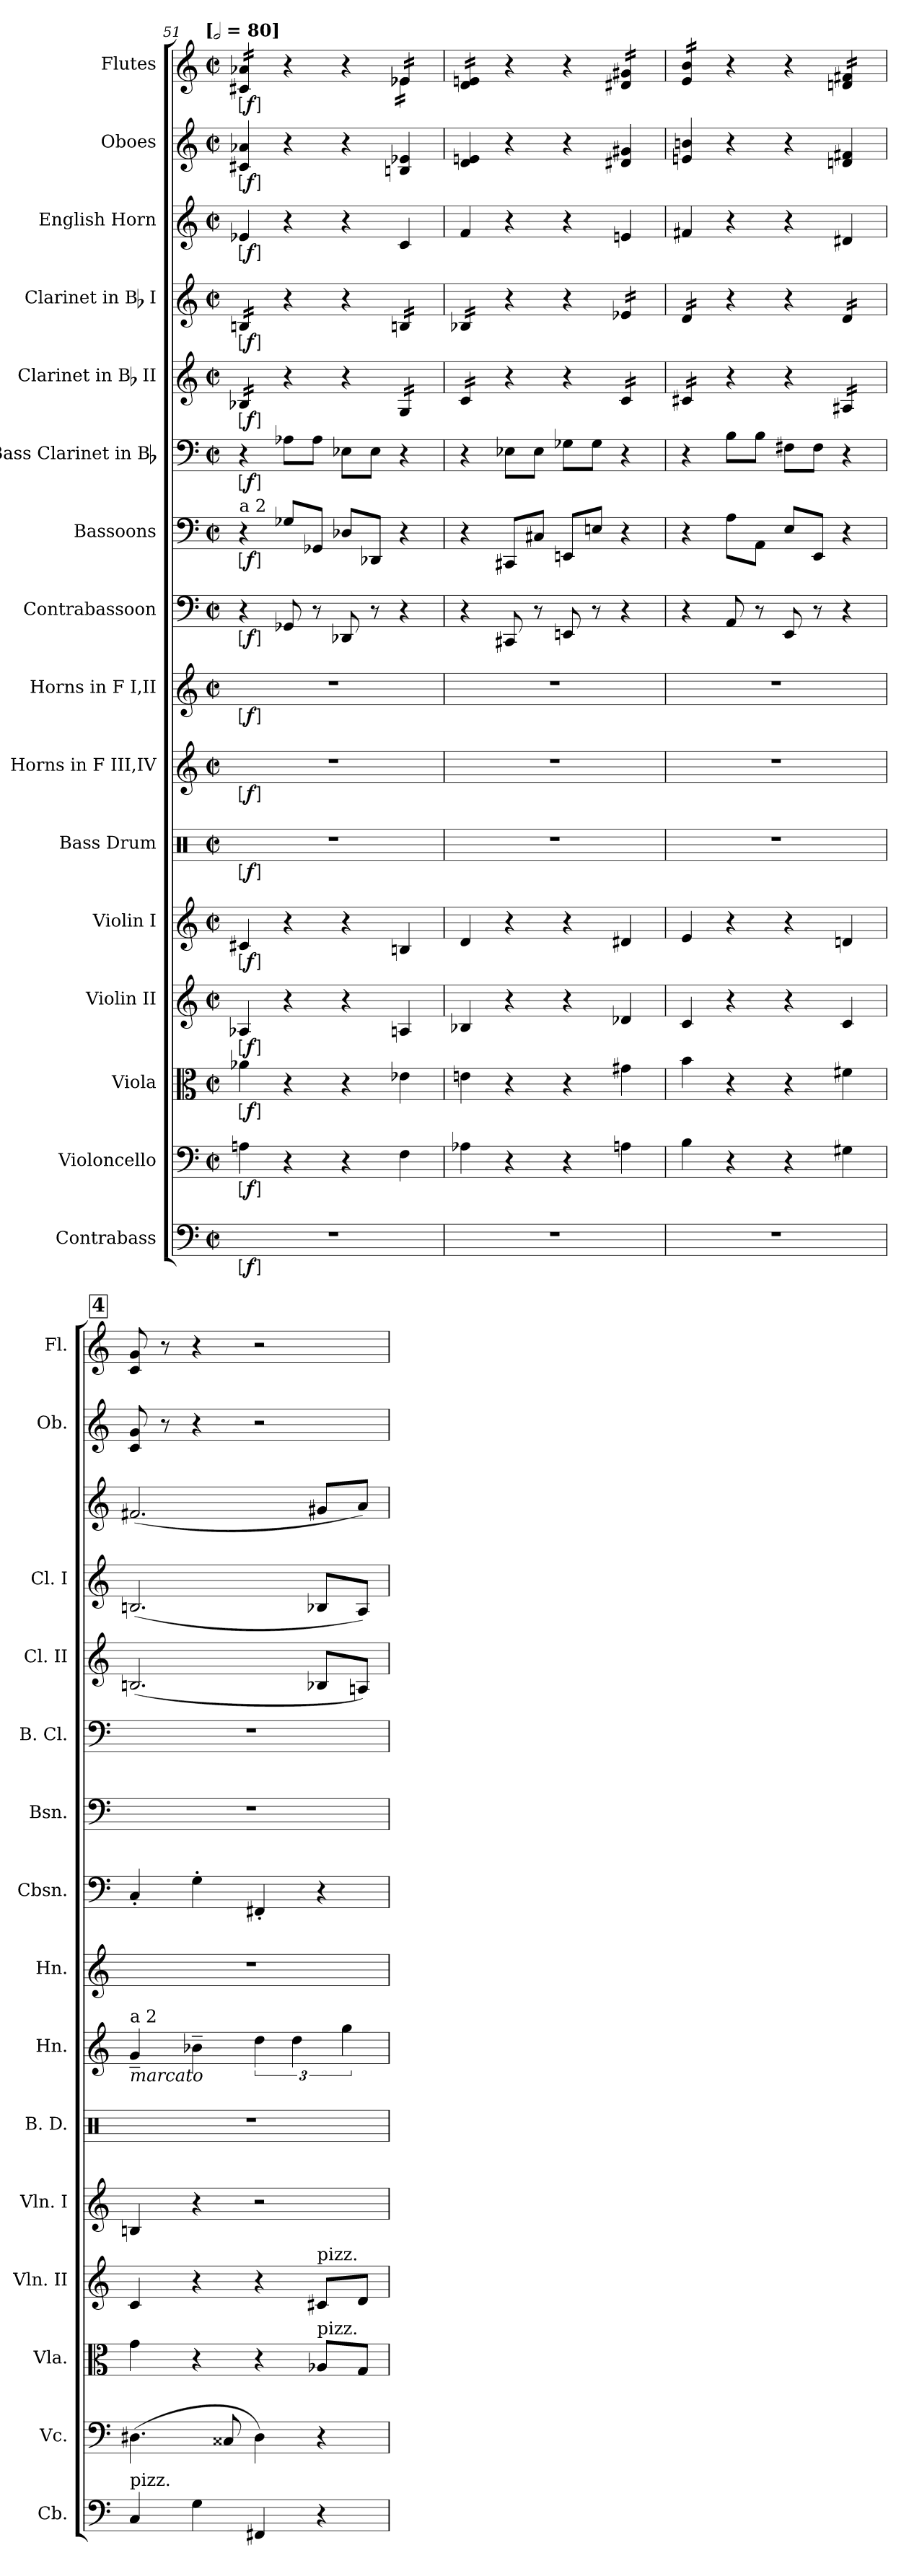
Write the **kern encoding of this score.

**kern	**dynam	**kern	**dynam	**kern	**dynam	**kern	**dynam	**kern	**dynam	**kern	**dynam	**kern	**dynam	**kern	**dynam	**kern	**dynam	**kern	**dynam	**kern	**dynam	**kern	**dynam	**kern	**dynam	**kern	**dynam	**kern	**dynam	**kern	**dynam
*part16	*part16	*part15	*part15	*part14	*part14	*part13	*part13	*part12	*part12	*part11	*part11	*part10	*part10	*part9	*part9	*part8	*part8	*part7	*part7	*part6	*part6	*part5	*part5	*part4	*part4	*part3	*part3	*part2	*part2	*part1	*part1
*staff16	*staff16	*staff15	*staff15	*staff14	*staff14	*staff13	*staff13	*staff12	*staff12	*staff11	*staff11	*staff10	*staff10	*staff9	*staff9	*staff8	*staff8	*staff7	*staff7	*staff6	*staff6	*staff5	*staff5	*staff4	*staff4	*staff3	*staff3	*staff2	*staff2	*staff1	*staff1
*I"Contrabass	*	*I"Violoncello	*	*I"Viola	*	*I"Violin II	*	*I"Violin I	*	*I"Bass Drum	*	*I"Horns in F III,IV	*	*I"Horns in F I,II	*	*I"Contrabassoon	*	*I"Bassoons	*	*I"Bass Clarinet in Bb	*	*I"Clarinet in Bb II	*	*I"Clarinet in Bb I	*	*I"English Horn	*	*I"Oboes	*	*I"Flutes	*
*I'Cb.	*	*I'Vc.	*	*I'Vla.	*	*I'Vln. II	*	*I'Vln. I	*	*I'B. D.	*	*I'Hn.	*	*I'Hn.	*	*I'Cbsn.	*	*I'Bsn.	*	*I'B. Cl.	*	*I'Cl. II	*	*I'Cl. I	*	*	*	*I'Ob.	*	*I'Fl.	*
*clefF4	*	*clefF4	*	*clefC3	*	*clefG2	*	*clefG2	*	*clefX	*	*clefG2	*	*clefG2	*	*clefF4	*	*clefF4	*	*clefF4	*	*clefG2	*	*clefG2	*	*clefG2	*	*clefG2	*	*clefG2	*
*ITrd7c12	*	*	*	*	*	*	*	*	*	*	*	*ITrd4c7	*	*ITrd4c7	*	*ITrd7c12	*	*	*	*ITrd1c2	*	*ITrd1c2	*	*ITrd1c2	*	*ITrd4c7	*	*	*	*	*
*k[]	*	*k[]	*	*k[]	*	*k[]	*	*k[]	*	*k[]	*	*k[b-]	*	*k[b-]	*	*k[]	*	*k[]	*	*k[b-e-]	*	*k[b-e-]	*	*k[b-e-]	*	*k[b-]	*	*k[]	*	*k[]	*
!!LO:TX:omd:t=[[half] = 80]
*M2/2	*	*M2/2	*	*M2/2	*	*M2/2	*	*M2/2	*	*M2/2	*	*M2/2	*	*M2/2	*	*M2/2	*	*M2/2	*	*M2/2	*	*M2/2	*	*M2/2	*	*M2/2	*	*M2/2	*	*M2/2	*
*met(c|)	*	*met(c|)	*	*met(c|)	*	*met(c|)	*	*met(c|)	*	*met(c|)	*	*met(c|)	*	*met(c|)	*	*met(c|)	*	*met(c|)	*	*met(c|)	*	*met(c|)	*	*met(c|)	*	*met(c|)	*	*met(c|)	*	*met(c|)	*
*MM160	*	*MM160	*	*MM160	*	*MM160	*	*MM160	*	*MM160	*	*MM160	*	*MM160	*	*MM160	*	*MM160	*	*MM160	*	*MM160	*	*MM160	*	*MM160	*	*MM160	*	*MM160	*
=51	=51	=51	=51	=51	=51	=51	=51	=51	=51	=51	=51	=51	=51	=51	=51	=51	=51	=51	=51	=51	=51	=51	=51	=51	=51	=51	=51	=51	=51	=51	=51
*	*	*	*	*	*	*	*	*	*	*	*	*	*	*	*	*	*	*	*	*	*	*	*	*	*	*	*	*	*	*^	*
!	!	!	!	!	!	!	!	!	!	!	!	!	!	!	!	!	!	!LO:TX:a:t=a 2	!	!	!	!	!	!	!	!	!	!	!	!	!	!
!	!LO:DY:ed=brack	!	!LO:DY:ed=brack	!	!LO:DY:ed=brack	!	!LO:DY:ed=brack	!	!LO:DY:ed=brack	!	!LO:DY:ed=brack	!	!LO:DY:ed=brack	!	!LO:DY:ed=brack	!	!LO:DY:ed=brack	!	!LO:DY:ed=brack	!	!LO:DY:ed=brack	!	!LO:DY:ed=brack	!	!LO:DY:ed=brack	!	!LO:DY:ed=brack	!	!LO:DY:ed=brack	!	!	!LO:DY:ed=brack
*	*	*	*	*	*	*	*	*	*	*	*	*	*	*	*	*	*	*	*	*	*	*tremolo	*	*	*	*	*	*	*	*	*	*
*	*	*	*	*	*	*	*	*	*	*	*	*	*	*	*	*	*	*	*	*	*	*	*	*tremolo	*	*	*	*	*	*	*	*
*	*	*	*	*	*	*	*	*	*	*	*	*	*	*	*	*	*	*	*	*	*	*	*	*	*	*	*	*	*	*tremolo	*	*
1r	f	4An	f	4a-X	f	4A-X	f	4c#X	f	1r	f	1r	f	1r	f	4r	f	4r	f	4r	f	16A-XLL	f	16AnLL	f	4A-X	f	4c#X 4a-X	f	16c#X 16a-XLL	2ryy	f
.	.	.	.	.	.	.	.	.	.	.	.	.	.	.	.	.	.	.	.	.	.	16A-X	.	16An	.	.	.	.	.	16c#X 16a-X	.	.
.	.	.	.	.	.	.	.	.	.	.	.	.	.	.	.	.	.	.	.	.	.	16A-X	.	16An	.	.	.	.	.	16c#X 16a-X	.	.
.	.	.	.	.	.	.	.	.	.	.	.	.	.	.	.	.	.	.	.	.	.	16A-XJJ	.	16AnJJ	.	.	.	.	.	16c#X 16a-XJJ	.	.
.	.	4r	.	4r	.	4r	.	4r	.	.	.	.	.	.	.	8GGG-X	.	8G-XL	.	8G-XL	.	4r	.	4r	.	4r	.	4r	.	4r	.	.
.	.	.	.	.	.	.	.	.	.	.	.	.	.	.	.	8r	.	8GG-XJ	.	8G-J	.	.	.	.	.	.	.	.	.	.	.	.
.	.	4r	.	4r	.	4r	.	4r	.	.	.	.	.	.	.	8DDD-X	.	8D-XL	.	8D-XL	.	4r	.	4r	.	4r	.	4r	.	4r	4ryy	.
.	.	.	.	.	.	.	.	.	.	.	.	.	.	.	.	8r	.	8DD-XJ	.	8D-J	.	.	.	.	.	.	.	.	.	.	.	.
.	.	4F	.	4e-X	.	4An	.	4Bn	.	.	.	.	.	.	.	4r	.	4r	.	4r	.	16FLL	.	16AnLL	.	4F	.	4Bn 4e-X	.	16e-XLL	16e-XLL	.
.	.	.	.	.	.	.	.	.	.	.	.	.	.	.	.	.	.	.	.	.	.	16F	.	16An	.	.	.	.	.	16e-X	16e-X	.
.	.	.	.	.	.	.	.	.	.	.	.	.	.	.	.	.	.	.	.	.	.	16F	.	16An	.	.	.	.	.	16e-X	16e-X	.
.	.	.	.	.	.	.	.	.	.	.	.	.	.	.	.	.	.	.	.	.	.	16FJJ	.	16AnJJ	.	.	.	.	.	16e-XJJ	16e-XJJ	.
*	*	*	*	*	*	*	*	*	*	*	*	*	*	*	*	*	*	*	*	*	*	*	*	*	*	*	*	*	*	*v	*v	*
=52	=52	=52	=52	=52	=52	=52	=52	=52	=52	=52	=52	=52	=52	=52	=52	=52	=52	=52	=52	=52	=52	=52	=52	=52	=52	=52	=52	=52	=52	=52	=52
1r	.	4A-X	.	4en	.	4B-X	.	4d	.	1r	.	1r	.	1r	.	4r	.	4r	.	4r	.	16B-LL	.	16A-XLL	.	4B-	.	4d 4en	.	16d 16enLL	.
.	.	.	.	.	.	.	.	.	.	.	.	.	.	.	.	.	.	.	.	.	.	16B-	.	16A-X	.	.	.	.	.	16d 16en	.
.	.	.	.	.	.	.	.	.	.	.	.	.	.	.	.	.	.	.	.	.	.	16B-	.	16A-X	.	.	.	.	.	16d 16en	.
.	.	.	.	.	.	.	.	.	.	.	.	.	.	.	.	.	.	.	.	.	.	16B-JJ	.	16A-XJJ	.	.	.	.	.	16d 16enJJ	.
.	.	4r	.	4r	.	4r	.	4r	.	.	.	.	.	.	.	8CCC#X	.	8CC#XL	.	8D-XL	.	4r	.	4r	.	4r	.	4r	.	4r	.
.	.	.	.	.	.	.	.	.	.	.	.	.	.	.	.	8r	.	8C#XJ	.	8D-J	.	.	.	.	.	.	.	.	.	.	.
.	.	4r	.	4r	.	4r	.	4r	.	.	.	.	.	.	.	8EEEn	.	8EEnL	.	8F-XL	.	4r	.	4r	.	4r	.	4r	.	4r	.
.	.	.	.	.	.	.	.	.	.	.	.	.	.	.	.	8r	.	8EnJ	.	8F-J	.	.	.	.	.	.	.	.	.	.	.
.	.	4An	.	4g#X	.	4d-X	.	4d#X	.	.	.	.	.	.	.	4r	.	4r	.	4r	.	16B-LL	.	16d-XLL	.	4An	.	4d#X 4g#X	.	16d#X 16g#XLL	.
.	.	.	.	.	.	.	.	.	.	.	.	.	.	.	.	.	.	.	.	.	.	16B-	.	16d-X	.	.	.	.	.	16d#X 16g#X	.
.	.	.	.	.	.	.	.	.	.	.	.	.	.	.	.	.	.	.	.	.	.	16B-	.	16d-X	.	.	.	.	.	16d#X 16g#X	.
.	.	.	.	.	.	.	.	.	.	.	.	.	.	.	.	.	.	.	.	.	.	16B-JJ	.	16d-XJJ	.	.	.	.	.	16d#X 16g#XJJ	.
=53	=53	=53	=53	=53	=53	=53	=53	=53	=53	=53	=53	=53	=53	=53	=53	=53	=53	=53	=53	=53	=53	=53	=53	=53	=53	=53	=53	=53	=53	=53	=53
1r	.	4B	.	4b	.	4c	.	4e	.	1r	.	1r	.	1r	.	4r	.	4r	.	4r	.	16BnLL	.	16cLL	.	4Bn	.	4en 4bn	.	16e 16bLL	.
.	.	.	.	.	.	.	.	.	.	.	.	.	.	.	.	.	.	.	.	.	.	16Bn	.	16c	.	.	.	.	.	16e 16b	.
.	.	.	.	.	.	.	.	.	.	.	.	.	.	.	.	.	.	.	.	.	.	16Bn	.	16c	.	.	.	.	.	16e 16b	.
.	.	.	.	.	.	.	.	.	.	.	.	.	.	.	.	.	.	.	.	.	.	16BnJJ	.	16cJJ	.	.	.	.	.	16e 16bJJ	.
.	.	4r	.	4r	.	4r	.	4r	.	.	.	.	.	.	.	8AAA	.	8AL	.	8AL	.	4r	.	4r	.	4r	.	4r	.	4r	.
.	.	.	.	.	.	.	.	.	.	.	.	.	.	.	.	8r	.	8AAJ	.	8AJ	.	.	.	.	.	.	.	.	.	.	.
.	.	4r	.	4r	.	4r	.	4r	.	.	.	.	.	.	.	8EEE	.	8EL	.	8EnL	.	4r	.	4r	.	4r	.	4r	.	4r	.
.	.	.	.	.	.	.	.	.	.	.	.	.	.	.	.	8r	.	8EEJ	.	8EJ	.	.	.	.	.	.	.	.	.	.	.
.	.	4G#X	.	4f#X	.	4c	.	4dn	.	.	.	.	.	.	.	4r	.	4r	.	4r	.	16G#XLL	.	16cLL	.	4G#X	.	4dn 4f#X	.	16dn 16f#XLL	.
.	.	.	.	.	.	.	.	.	.	.	.	.	.	.	.	.	.	.	.	.	.	16G#X	.	16c	.	.	.	.	.	16dn 16f#X	.
.	.	.	.	.	.	.	.	.	.	.	.	.	.	.	.	.	.	.	.	.	.	16G#X	.	16c	.	.	.	.	.	16dn 16f#X	.
.	.	.	.	.	.	.	.	.	.	.	.	.	.	.	.	.	.	.	.	.	.	16G#XJJ	.	16cJJ	.	.	.	.	.	16dn 16f#XJJ	.
*	*	*	*	*	*	*	*	*	*	*	*	*	*	*	*	*	*	*	*	*	*	*	*	*	*	*	*	*	*	*Xtremolo	*
*	*	*	*	*	*	*	*	*	*	*	*	*	*	*	*	*	*	*	*	*	*	*	*	*Xtremolo	*	*	*	*	*	*	*
*	*	*	*	*	*	*	*	*	*	*	*	*	*	*	*	*	*	*	*	*	*	*Xtremolo	*	*	*	*	*	*	*	*	*
!!LO:REH:place=s1:a:B:t=4
=54	=54	=54	=54	=54	=54	=54	=54	=54	=54	=54	=54	=54	=54	=54	=54	=54	=54	=54	=54	=54	=54	=54	=54	=54	=54	=54	=54	=54	=54	=54	=54
!	!	!	!	!	!	!	!	!	!	!	!	!LO:TX:b:i:t=marcato	!	!	!	!	!	!	!	!	!	!	!	!	!	!	!	!	!	!	!
!	!	!	!	!	!	!	!	!	!	!	!	!LO:TX:a:t=a 2	!	!	!	!	!	!	!	!	!	!	!	!	!	!	!	!	!	!	!
!LO:TX:a:t=pizz.	!	!	!	!	!	!	!	!	!	!	!	!	!	!	!	!	!	!	!	!	!	!	!	!	!	!	!	!	!	!	!
4CC	.	(4.D#X	.	4g	.	4c	.	4Bn	.	1r	.	4c~	.	1r	.	4CC'	.	1r	.	1r	.	(2.An	.	(2.An	.	(2.Bn	.	8c 8g	.	8c 8g	.
.	.	.	.	.	.	.	.	.	.	.	.	.	.	.	.	.	.	.	.	.	.	.	.	.	.	.	.	8r	.	8r	.
4GG	.	.	.	4r	.	4r	.	4r	.	.	.	4e-X~	.	.	.	4GG'	.	.	.	.	.	.	.	.	.	.	.	4r	.	4r	.
.	.	8C##X	.	.	.	.	.	.	.	.	.	.	.	.	.	.	.	.	.	.	.	.	.	.	.	.	.	.	.	.	.
4FFF#X	.	4D#)	.	4r	.	4r	.	2r	.	.	.	6g	.	.	.	4FFF#X'	.	.	.	.	.	.	.	.	.	.	.	2r	.	2r	.
.	.	.	.	.	.	.	.	.	.	.	.	6g	.	.	.	.	.	.	.	.	.	.	.	.	.	.	.	.	.	.	.
!	!	!	!	!	!	!LO:TX:a:t=pizz.	!	!	!	!	!	!	!	!	!	!	!	!	!	!	!	!	!	!	!	!	!	!	!	!	!
!	!	!	!	!LO:TX:a:t=pizz.	!	!	!	!	!	!	!	!	!	!	!	!	!	!	!	!	!	!	!	!	!	!	!	!	!	!	!
4r	.	4r	.	8A-XL	.	8c#XL	.	.	.	.	.	.	.	.	.	4r	.	.	.	.	.	8A-XL	.	8A-XL	.	8c#XL	.	.	.	.	.
.	.	.	.	.	.	.	.	.	.	.	.	6cc	.	.	.	.	.	.	.	.	.	.	.	.	.	.	.	.	.	.	.
.	.	.	.	8GJ	.	8dJ	.	.	.	.	.	.	.	.	.	.	.	.	.	.	.	8GnJ)	.	8GJ)	.	8dJ)	.	.	.	.	.
=	=	=	=	=	=	=	=	=	=	=	=	=	=	=	=	=	=	=	=	=	=	=	=	=	=	=	=	=	=	=	=
*-	*-	*-	*-	*-	*-	*-	*-	*-	*-	*-	*-	*-	*-	*-	*-	*-	*-	*-	*-	*-	*-	*-	*-	*-	*-	*-	*-	*-	*-	*-	*-
